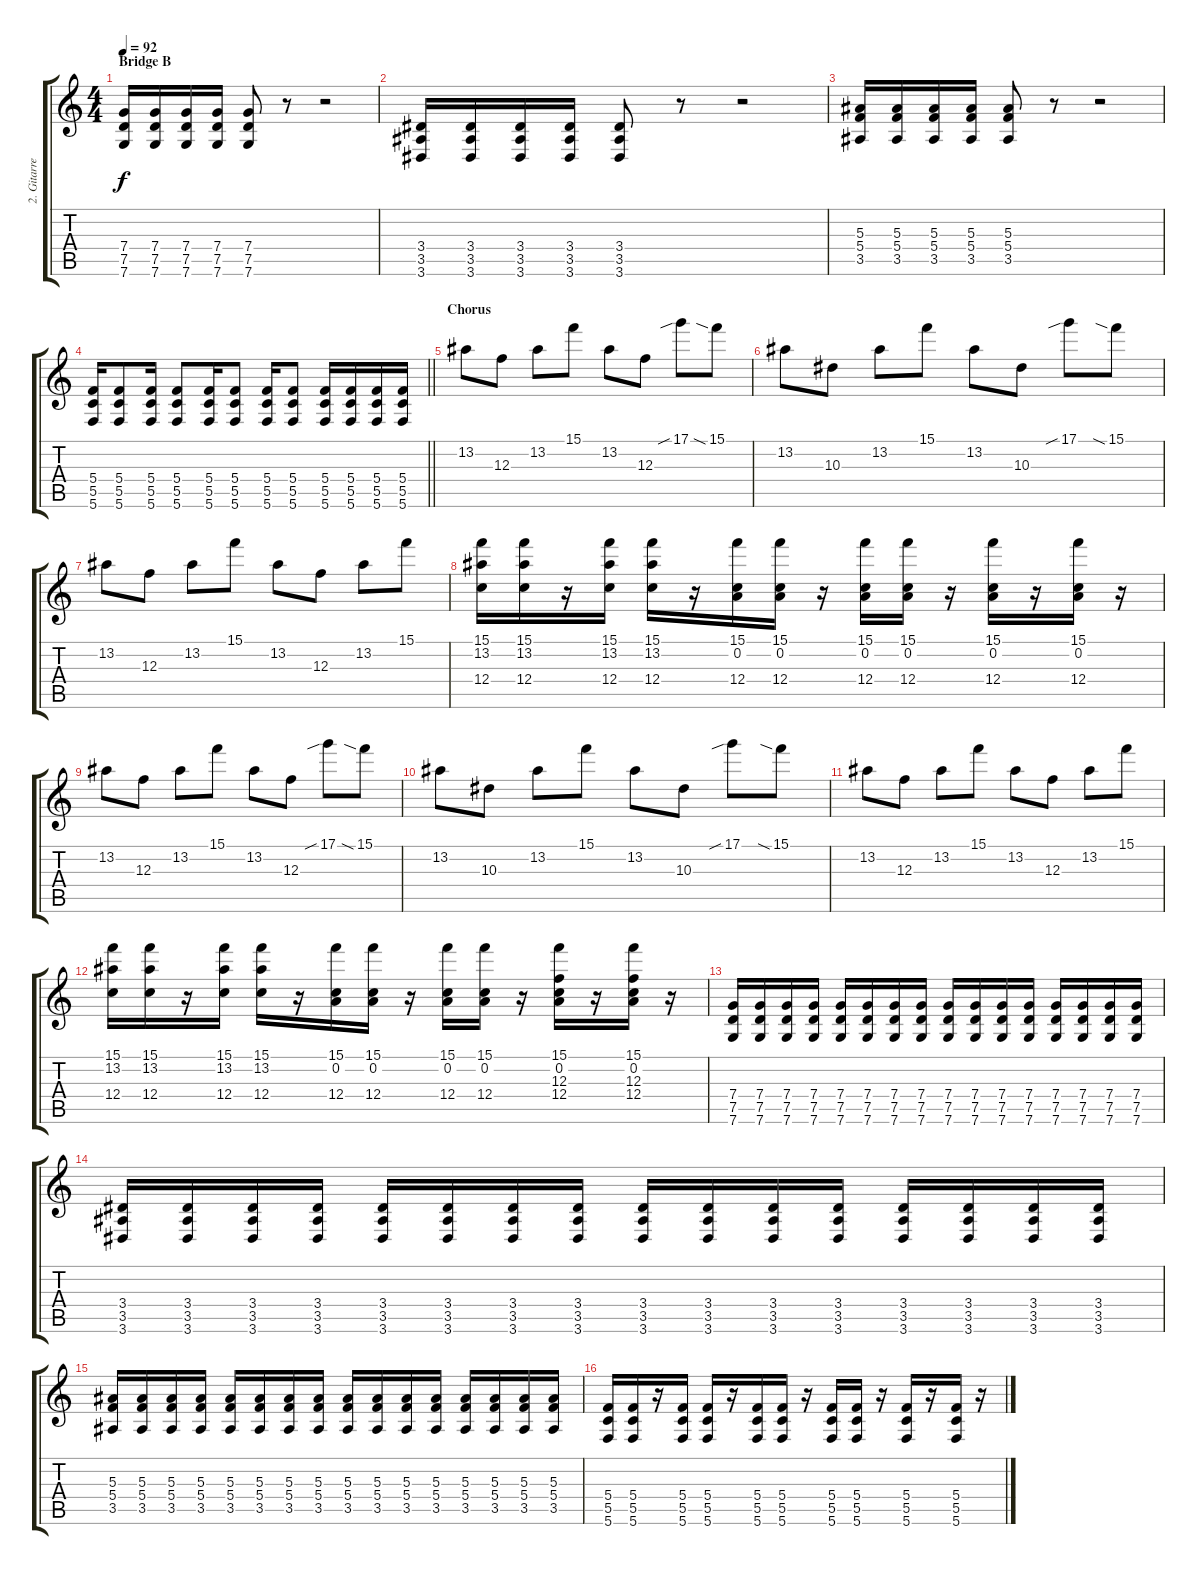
\track ("2. Gitarre" "2. Gitarre") {instrument distortionguitar}
\staff {score tabs}
\tuning (D4 A3 F3 C3 G2 C2) {hide}
\ts (4 4)
\section ("" "Bridge B")
\tempo 92
\clef g2
\ks c
(7.4 7.5 7.6).16{dy f} (7.4 7.5 7.6).16 (7.4 7.5 7.6).16 (7.4 7.5 7.6).16 (7.4 7.5 7.6).8 r.8 r.2 |
(3.4 3.5 3.6).16 (3.4 3.5 3.6).16 (3.4 3.5 3.6).16 (3.4 3.5 3.6).16 (3.4 3.5 3.6).8 r.8 r.2 |
(5.3 5.4 3.5).16 (5.3 5.4 3.5).16 (5.3 5.4 3.5).16 (5.3 5.4 3.5).16 (5.3 5.4 3.5).8 r.8 r.2 |
\barLineRight lightlight
(5.4 5.5 5.6).16{instrument distortionguitar} (5.4 5.5 5.6).8 (5.4 5.5 5.6).16 (5.4 5.5 5.6).8 (5.4 5.5 5.6).16 (5.4 5.5 5.6).8 (5.4 5.5 5.6).16 (5.4 5.5 5.6).8 (5.4 5.5 5.6).16 (5.4 5.5 5.6).16 (5.4 5.5 5.6).16 (5.4 5.5 5.6).16 |
\section ("" "Chorus")
13.2.8 12.3.8 13.2.8 15.1.8 13.2.8 12.3.8 17.1{sib}.8 15.1{sia}.8 |
13.2.8 10.3.8 13.2.8 15.1.8 13.2.8 10.3.8 17.1{sib}.8 15.1{sia}.8 |
13.2.8 12.3.8 13.2.8 15.1.8 13.2.8 12.3.8 13.2.8 15.1.8 |
(15.1 13.2 12.4).16 (15.1 13.2 12.4).16 r.16 (15.1 13.2 12.4).16 (15.1 13.2 12.4).16 r.16 (15.1 0.2 12.4).16 (15.1 0.2 12.4).16 r.16 (15.1 0.2 12.4).16 (15.1 0.2 12.4).16 r.16 (15.1 0.2 12.4).16 r.16 (15.1 0.2 12.4).16 r.16 |
13.2.8 12.3.8 13.2.8 15.1.8 13.2.8 12.3.8 17.1{sib}.8 15.1{sia}.8 |
13.2.8 10.3.8 13.2.8 15.1.8 13.2.8 10.3.8 17.1{sib}.8 15.1{sia}.8 |
13.2.8 12.3.8 13.2.8 15.1.8 13.2.8 12.3.8 13.2.8 15.1.8 |
(15.1 13.2 12.4).16 (15.1 13.2 12.4).16 r.16 (15.1 13.2 12.4).16 (15.1 13.2 12.4).16 r.16 (15.1 0.2 12.4).16 (15.1 0.2 12.4).16 r.16 (15.1 0.2 12.4).16 (15.1 0.2 12.4).16 r.16 (15.1 0.2 12.3 12.4).16 r.16 (15.1 0.2 12.3 12.4).16 r.16 |
(7.4 7.5 7.6).16 (7.4 7.5 7.6).16 (7.4 7.5 7.6).16 (7.4 7.5 7.6).16 (7.4 7.5 7.6).16 (7.4 7.5 7.6).16 (7.4 7.5 7.6).16 (7.4 7.5 7.6).16 (7.4 7.5 7.6).16 (7.4 7.5 7.6).16 (7.4 7.5 7.6).16 (7.4 7.5 7.6).16 (7.4 7.5 7.6).16 (7.4 7.5 7.6).16 (7.4 7.5 7.6).16 (7.4 7.5 7.6).16 |
(3.4 3.5 3.6).16 (3.4 3.5 3.6).16 (3.4 3.5 3.6).16 (3.4 3.5 3.6).16 (3.4 3.5 3.6).16 (3.4 3.5 3.6).16 (3.4 3.5 3.6).16 (3.4 3.5 3.6).16 (3.4 3.5 3.6).16 (3.4 3.5 3.6).16 (3.4 3.5 3.6).16 (3.4 3.5 3.6).16 (3.4 3.5 3.6).16 (3.4 3.5 3.6).16 (3.4 3.5 3.6).16 (3.4 3.5 3.6).16 |
(5.3 5.4 3.5).16 (5.3 5.4 3.5).16 (5.3 5.4 3.5).16 (5.3 5.4 3.5).16 (5.3 5.4 3.5).16 (5.3 5.4 3.5).16 (5.3 5.4 3.5).16 (5.3 5.4 3.5).16 (5.3 5.4 3.5).16 (5.3 5.4 3.5).16 (5.3 5.4 3.5).16 (5.3 5.4 3.5).16 (5.3 5.4 3.5).16 (5.3 5.4 3.5).16 (5.3 5.4 3.5).16 (5.3 5.4 3.5).16 |
(5.4 5.5 5.6).16 (5.4 5.5 5.6).16 r.16 (5.4 5.5 5.6).16 (5.4 5.5 5.6).16 r.16 (5.4 5.5 5.6).16 (5.4 5.5 5.6).16 r.16 (5.4 5.5 5.6).16 (5.4 5.5 5.6).16 r.16 (5.4 5.5 5.6).16 r.16 (5.4 5.5 5.6).16 r.16
